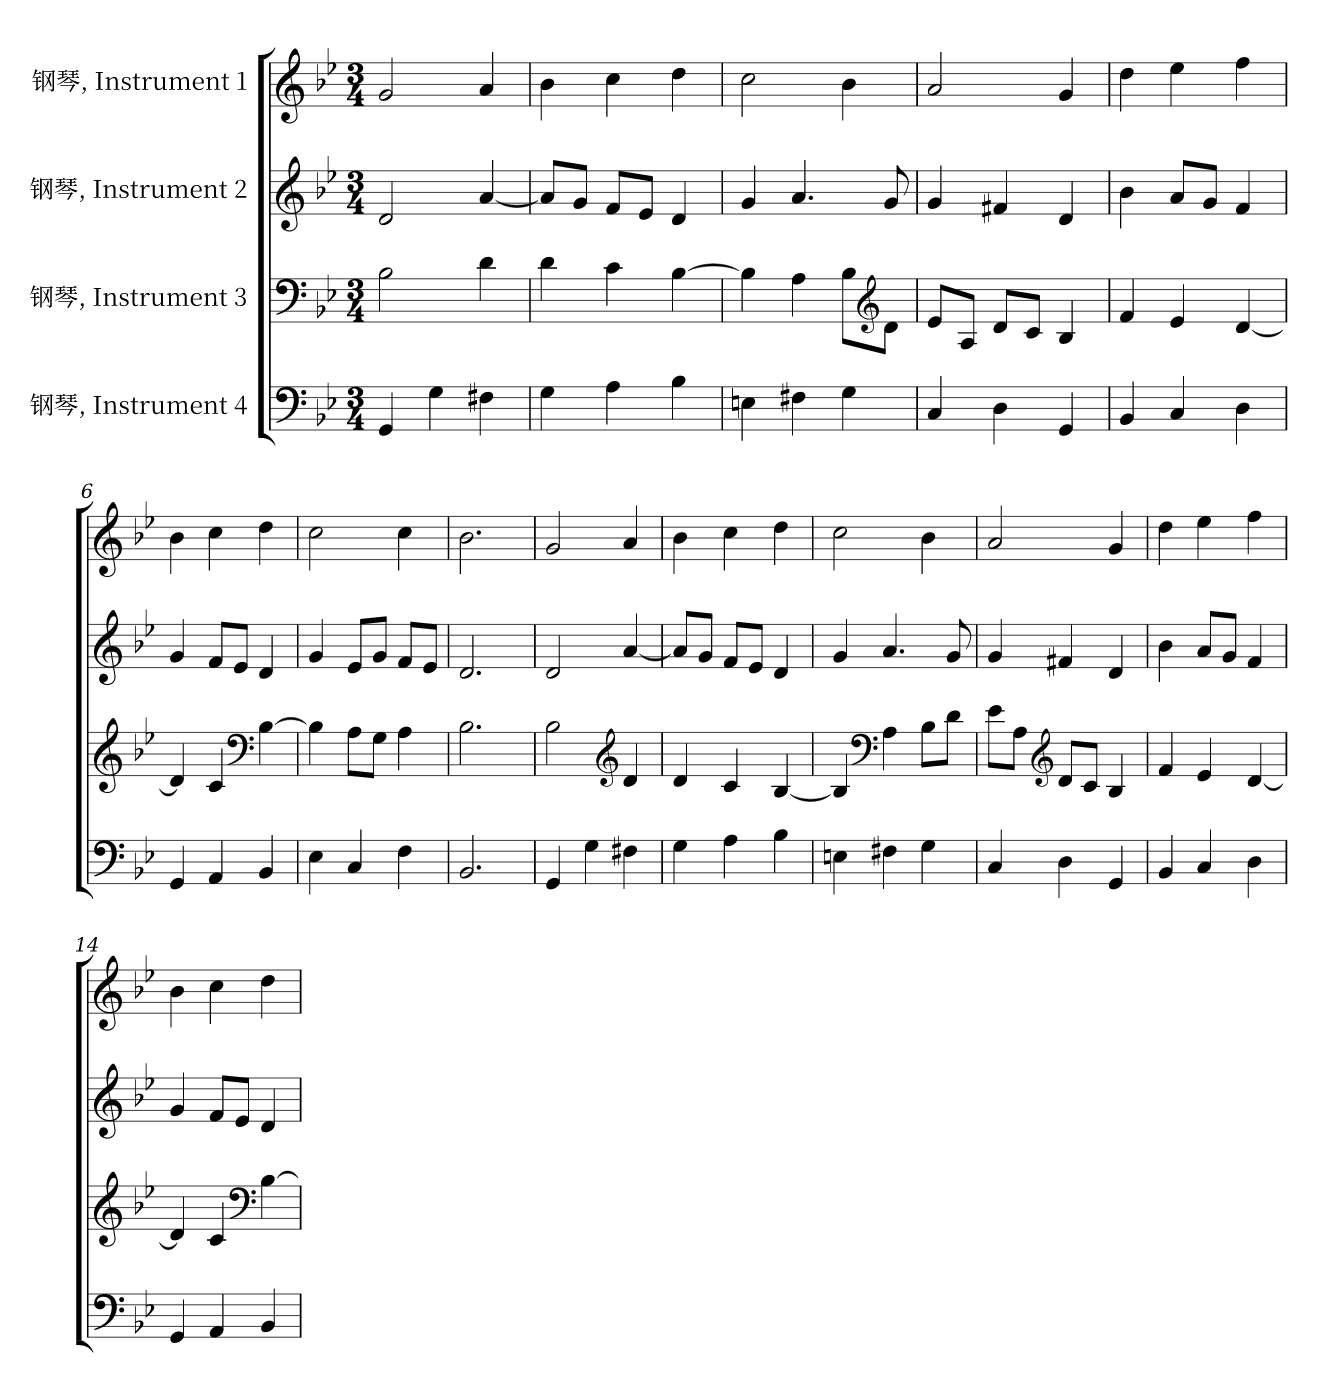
**kern	**kern	**kern	**kern
*part4	*part3	*part2	*part1
*staff4	*staff3	*staff2	*staff1
*I"钢琴, Instrument 4	*I"钢琴, Instrument 3	*I"钢琴, Instrument 2	*I"钢琴, Instrument 1
*clefF4	*clefF4	*clefG2	*clefG2
*k[b-e-]	*k[b-e-]	*k[b-e-]	*k[b-e-]
*M3/4	*M3/4	*M3/4	*M3/4
*MM96	*MM96	*MM96	*MM96
=1	=1	=1	=1
4GG/	2B-\	2d/	2g/
4G\	.	.	.
4F#X\	4d\	[4a/	4a/
=2	=2	=2	=2
4G\	4d\	8a/L]	4b-\
.	.	8g/J	.
4A\	4c\	8f/L	4cc\
.	.	8e-/J	.
4B-\	[4B-\	4d/	4dd\
=3	=3	=3	=3
4En\	4B-\]	4g/	2cc\
4F#X\	4A\	4.a/	.
4G\	8B-\L	.	4b-\
*	*clefG2	*	*
.	8d\J	8g/	.
=4	=4	=4	=4
4C/	8e-/L	4g/	2a/
.	8A/J	.	.
4D\	8d/L	4f#X/	.
.	8c/J	.	.
4GG/	4B-/	4d/	4g/
=5	=5	=5	=5
4BB-/	4f/	4b-\	4dd\
4C/	4e-/	8a/L	4ee-\
.	.	8g/J	.
4D\	[4d/	4f/	4ff\
!!LO:LB:g=z
=6	=6	=6	=6
4GG/	4d/]	4g/	4b-\
4AA/	4c/	8f/L	4cc\
.	.	8e-/J	.
*	*clefF4	*	*
4BB-/	[4B-\	4d/	4dd\
=7	=7	=7	=7
4E-\	4B-\]	4g/	2cc\
4C/	8A\L	8e-/L	.
.	8G\J	8g/J	.
4F\	4A\	8f/L	4cc\
.	.	8e-/J	.
=8	=8	=8	=8
2.BB-/	2.B-\	2.d/	2.b-\
=9	=9	=9	=9
4GG/	2B-\	2d/	2g/
4G\	.	.	.
*	*clefG2	*	*
4F#X\	4d/	[4a/	4a/
=10	=10	=10	=10
4G\	4d/	8a/L]	4b-\
.	.	8g/J	.
4A\	4c/	8f/L	4cc\
.	.	8e-/J	.
4B-\	[4B-/	4d/	4dd\
=11	=11	=11	=11
4En\	4B-/]	4g/	2cc\
*	*clefF4	*	*
4F#X\	4A\	4.a/	.
4G\	8B-\L	.	4b-\
.	8d\J	8g/	.
=12	=12	=12	=12
4C/	8e-\L	4g/	2a/
.	8A\J	.	.
*	*clefG2	*	*
4D\	8d/L	4f#X/	.
.	8c/J	.	.
4GG/	4B-/	4d/	4g/
!!LO:LB:g=z
=13	=13	=13	=13
4BB-/	4f/	4b-\	4dd\
4C/	4e-/	8a/L	4ee-\
.	.	8g/J	.
4D\	[4d/	4f/	4ff\
=14	=14	=14	=14
4GG/	4d/]	4g/	4b-\
4AA/	4c/	8f/L	4cc\
.	.	8e-/J	.
*	*clefF4	*	*
4BB-/	[4B-\	4d/	4dd\
=	=	=	=
*-	*-	*-	*-
